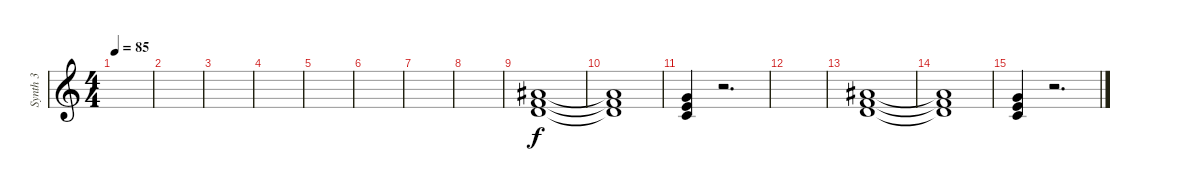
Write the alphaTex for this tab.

\track ("Synth 3" "Synth 3") {instrument pad8sweep}
\staff {score}
\tuning (E4 B3 G3 D3 A2 E2) {hide}
\ts (4 4)
\tempo 85
\clef g2
\ks c
|
|
|
|
|
|
|
|
(6.1 6.2 7.3).1{dy f instrument pad8sweep} |
(6.1{t} 6.2{t} 7.3{t}).1 |
(3.1 5.2 5.3).4 r.2{d} |
|
(6.1 6.2 7.3).1 |
(6.1{t} 6.2{t} 7.3{t}).1 |
(3.1 5.2 5.3).4 r.2{d}
